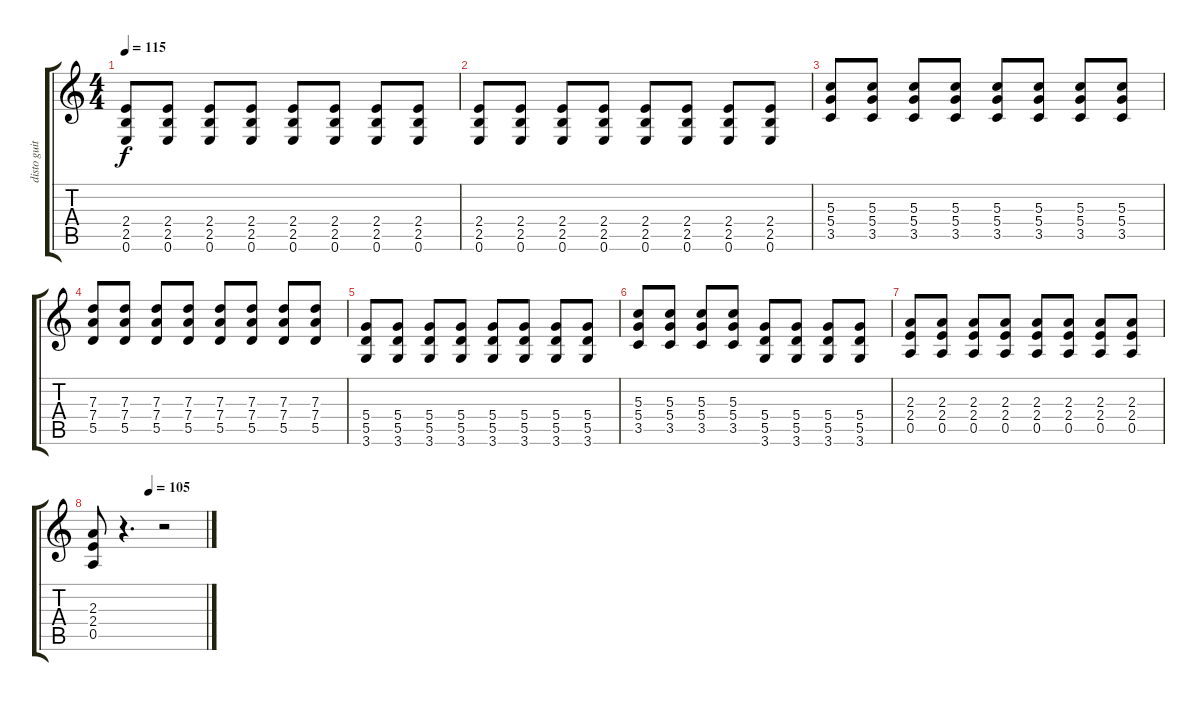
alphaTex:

\track ("disto guitar" "disto guit") {instrument distortionguitar}
\staff {score tabs}
\tuning (E4 B3 G3 D3 A2 E2) {hide}
\ts (4 4)
\tempo 115
\clef g2
\ks c
(2.4 2.5 0.6).8{dy f} (2.4 2.5 0.6).8 (2.4 2.5 0.6).8 (2.4 2.5 0.6).8 (2.4 2.5 0.6).8 (2.4 2.5 0.6).8 (2.4 2.5 0.6).8 (2.4 2.5 0.6).8 |
(2.4 2.5 0.6).8 (2.4 2.5 0.6).8 (2.4 2.5 0.6).8 (2.4 2.5 0.6).8 (2.4 2.5 0.6).8 (2.4 2.5 0.6).8 (2.4 2.5 0.6).8 (2.4 2.5 0.6).8 |
(5.3 5.4 3.5).8{volume 12 instrument distortionguitar} (5.3 5.4 3.5).8 (5.3 5.4 3.5).8 (5.3 5.4 3.5).8 (5.3 5.4 3.5).8 (5.3 5.4 3.5).8 (5.3 5.4 3.5).8 (5.3 5.4 3.5).8 |
(7.3 7.4 5.5).8 (7.3 7.4 5.5).8 (7.3 7.4 5.5).8 (7.3 7.4 5.5).8 (7.3 7.4 5.5).8 (7.3 7.4 5.5).8 (7.3 7.4 5.5).8 (7.3 7.4 5.5).8 |
(5.4 5.5 3.6).8 (5.4 5.5 3.6).8 (5.4 5.5 3.6).8 (5.4 5.5 3.6).8 (5.4 5.5 3.6).8 (5.4 5.5 3.6).8 (5.4 5.5 3.6).8 (5.4 5.5 3.6).8 |
(5.3 5.4 3.5).8 (5.3 5.4 3.5).8 (5.3 5.4 3.5).8 (5.3 5.4 3.5).8 (5.4 5.5 3.6).8 (5.4 5.5 3.6).8 (5.4 5.5 3.6).8 (5.4 5.5 3.6).8 |
(2.3 2.4 0.5).8 (2.3 2.4 0.5).8 (2.3 2.4 0.5).8 (2.3 2.4 0.5).8 (2.3 2.4 0.5).8 (2.3 2.4 0.5).8 (2.3 2.4 0.5).8 (2.3 2.4 0.5).8 |
\tempo (105 0.5)
(2.3 2.4 0.5).8 r.4{d} r.2
